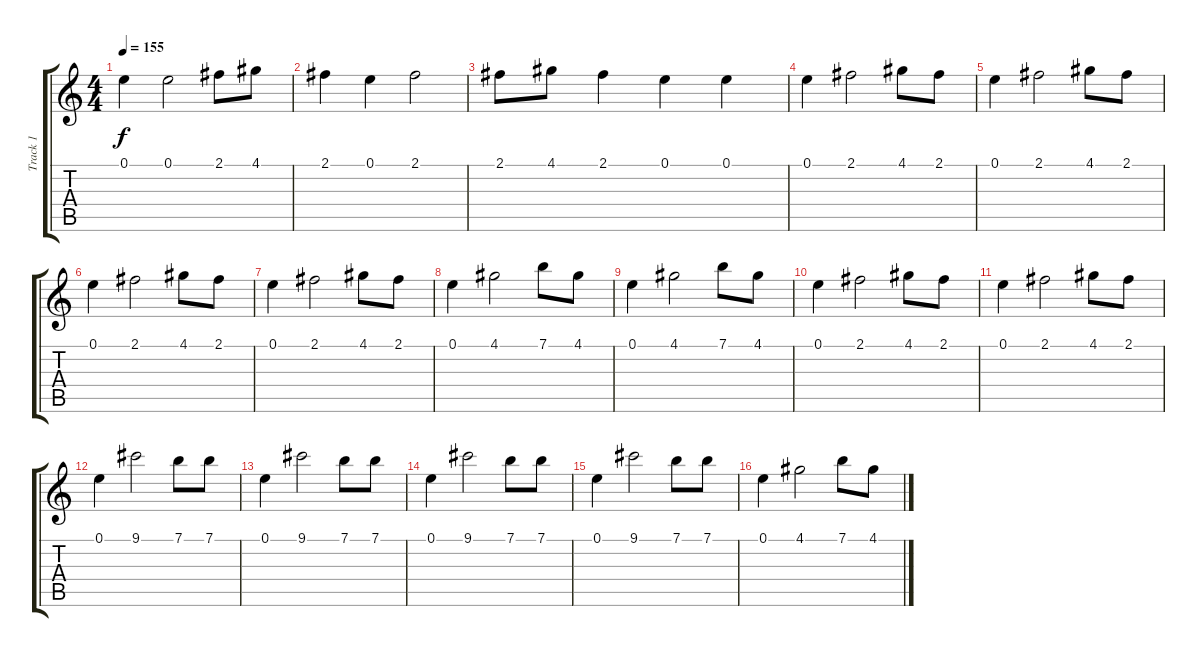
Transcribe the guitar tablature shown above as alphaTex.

\track ("Track 1" "Track 1") {instrument overdrivenguitar}
\staff {score tabs}
\tuning (E4 B3 G3 D3 A2 E2) {hide}
\ts (4 4)
\tempo 155
\clef g2
\ks c
0.1.4{dy f} 0.1.2 2.1.8 4.1.8 |
2.1.4 0.1.4 2.1.2 |
2.1.8 4.1.8 2.1.4 0.1.4 0.1.4 |
0.1.4 2.1.2 4.1.8 2.1.8 |
0.1.4 2.1.2 4.1.8 2.1.8 |
0.1.4 2.1.2 4.1.8 2.1.8 |
0.1.4 2.1.2 4.1.8 2.1.8 |
0.1.4 4.1.2 7.1.8 4.1.8 |
0.1.4 4.1.2 7.1.8 4.1.8 |
0.1.4 2.1.2 4.1.8 2.1.8 |
0.1.4 2.1.2 4.1.8 2.1.8 |
0.1.4 9.1.2 7.1.8 7.1.8 |
0.1.4 9.1.2 7.1.8 7.1.8 |
0.1.4 9.1.2 7.1.8 7.1.8 |
0.1.4 9.1.2 7.1.8 7.1.8 |
0.1.4 4.1.2 7.1.8 4.1.8
